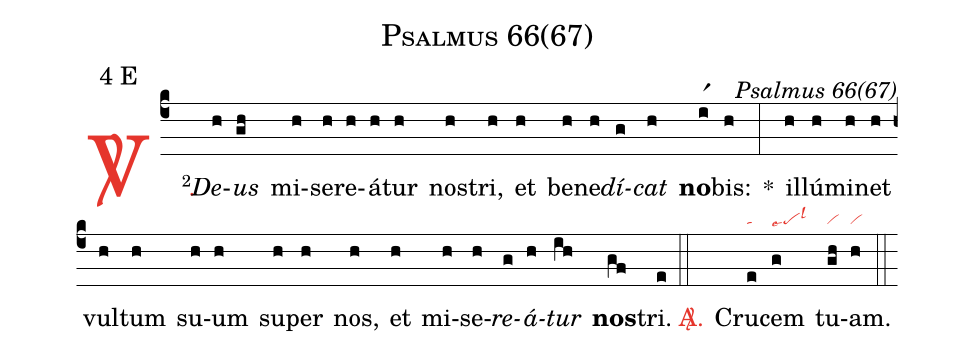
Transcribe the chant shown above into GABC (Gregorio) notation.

name: Psalmus 66(67);
mode: 4;
mode-differentia: E;
commentary: Psalmus 66(67);
nabc-lines: 1;
%%
(c4)

<c><sp>V/</sp>.</c>() <v>\VSup{2}</v><i>De</i>(h)<i>us</i>(gh) mi(h)se(h)re(h)á(h)tur(h) nos(h)tri,(h) et(h) be(h)ne(h)<i>dí</i>(g)<i>cat</i>(h) <b>no</b>(ir1)bis:(h) *(:) il(h)lú(h)mi(h)net(h) vul(h)tum(h) su(h)um(h) su(h)per(h) nos,(h) et(h) mi(h)se(h)<i>re</i>(g)<i>á</i>(h)<i>tur</i>(ih) <b>nos</b>(gf)tri.(e)

(::)

<nlba><c><sp>A/</sp>.</c>() Cru</nlba>(e|ta)cem(g|pelsl3lse7) tu(gh|vi)am.(h|vi)

(::)
